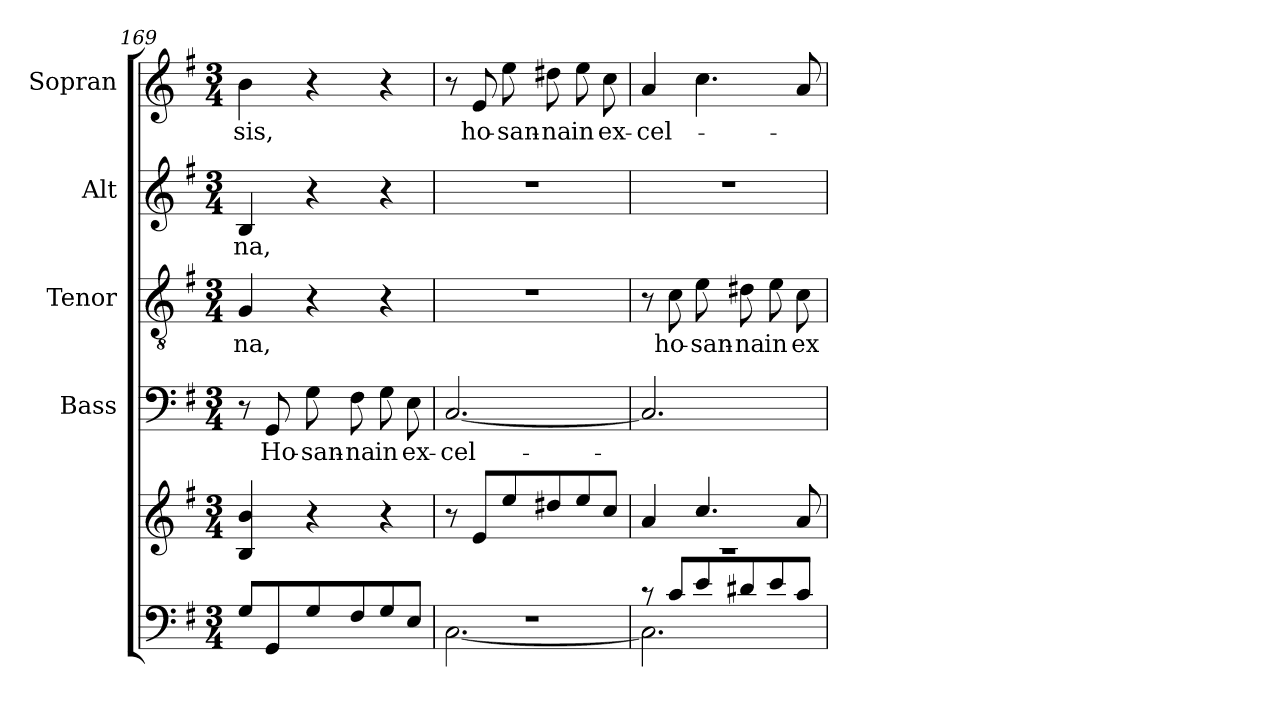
**kern	**kern	**kern	**text	**kern	**text	**kern	**text	**kern	**text
*part5	*part5	*part4	*part4	*part3	*part3	*part2	*part2	*part1	*part1
*staff6	*staff5	*staff4	*staff4	*staff3	*staff3	*staff2	*staff2	*staff1	*staff1
*	*	*I"Bass	*	*I"Tenor	*	*I"Alt	*	*I"Sopran	*
*	*	*I'B	*	*I'T	*	*I'A	*	*I'S	*
*clefF4	*clefG2	*clefF4	*	*clefGv2	*	*clefG2	*	*clefG2	*
*k[f#]	*k[f#]	*k[f#]	*	*k[f#]	*	*k[f#]	*	*k[f#]	*
*G:	*G:	*G:	*	*G:	*	*G:	*	*G:	*
*M3/4	*M3/4	*M3/4	*	*M3/4	*	*M3/4	*	*M3/4	*
=169	=169	=169	=169	=169	=169	=169	=169	=169	=169
!	!	!	!	!	!LO:LY:b	!	!LO:LY:b	!	!LO:LY:b
8G/L	4B/ 4b/	8r	.	4G/	-na,	4B/	-na,	4b\	-sis,
!	!	!	!LO:LY:b	!	!	!	!	!	!
8GG/	.	8GG/	Ho-	.	.	.	.	.	.
!	!	!	!LO:LY:b	!	!	!	!	!	!
8G/	4r	8G\	-san-	4r	.	4r	.	4r	.
!	!	!	!LO:LY:b	!	!	!	!	!	!
8F#/	.	8F#\	-na	.	.	.	.	.	.
!	!	!	!LO:LY:b	!	!	!	!	!	!
8G/	4r	8G\	in	4r	.	4r	.	4r	.
!	!	!	!LO:LY:b	!	!	!	!	!	!
8E/J	.	8E\	ex-	.	.	.	.	.	.
!!LO:PB:g=z
=170	=170	=170	=170	=170	=170	=170	=170	=170	=170
!LO:N:vis=1	!	!	!LO:LY:b	!	!	!	!	!	!
*^	*	*	*	*	*	*	*	*	*
2.rF	[<2.C\	8r	[2.C/	-cel-	2.r	.	2.r	.	8r	.
!	!	!	!	!	!	!	!	!	!	!LO:LY:b
.	.	8e/L	.	.	.	.	.	.	8e/	ho-
!	!	!	!	!	!	!	!	!	!	!LO:LY:b
.	.	8ee/	.	.	.	.	.	.	8ee\	-san-
!	!	!	!	!	!	!	!	!	!	!LO:LY:b
.	.	8dd#X/	.	.	.	.	.	.	8dd#X\	-na
!	!	!	!	!	!	!	!	!	!	!LO:LY:b
.	.	8ee/	.	.	.	.	.	.	8ee\	in
!	!	!	!	!	!	!	!	!	!	!LO:LY:b
.	.	8cc/J	.	.	.	.	.	.	8cc\	ex-
=171	=171	=171	=171	=171	=171	=171	=171	=171	=171	=171
*	*	*^	*	*	*	*	*	*	*	*
!	!	!	!LO:N:vis=1	!	!	!	!	!	!	!	!LO:LY:b
8rc	2.C\]	4a/	2.rc	2.C/]	.	8r	.	2.r	.	4a/	-cel-
!	!	!	!	!	!	!	!LO:LY:b	!	!	!	!
8c/L	.	.	.	.	.	8c\	ho-	.	.	.	.
!	!	!	!	!	!	!	!LO:LY:b	!	!	!	!
8e/	.	4.cc/	.	.	.	8e\	-san-	.	.	4.cc\	.
!	!	!	!	!	!	!	!LO:LY:b	!	!	!	!
8d#X/	.	.	.	.	.	8d#X\	-na	.	.	.	.
!	!	!	!	!	!	!	!LO:LY:b	!	!	!	!
8e/	.	.	.	.	.	8e\	in	.	.	.	.
!	!	!	!	!	!	!	!LO:LY:b	!	!	!	!
8c/J	.	8a/	.	.	.	8c\	ex-	.	.	8a/	.
*v	*v	*	*	*	*	*	*	*	*	*	*
*	*v	*v	*	*	*	*	*	*	*	*
=	=	=	=	=	=	=	=	=	=
*-	*-	*-	*-	*-	*-	*-	*-	*-	*-
